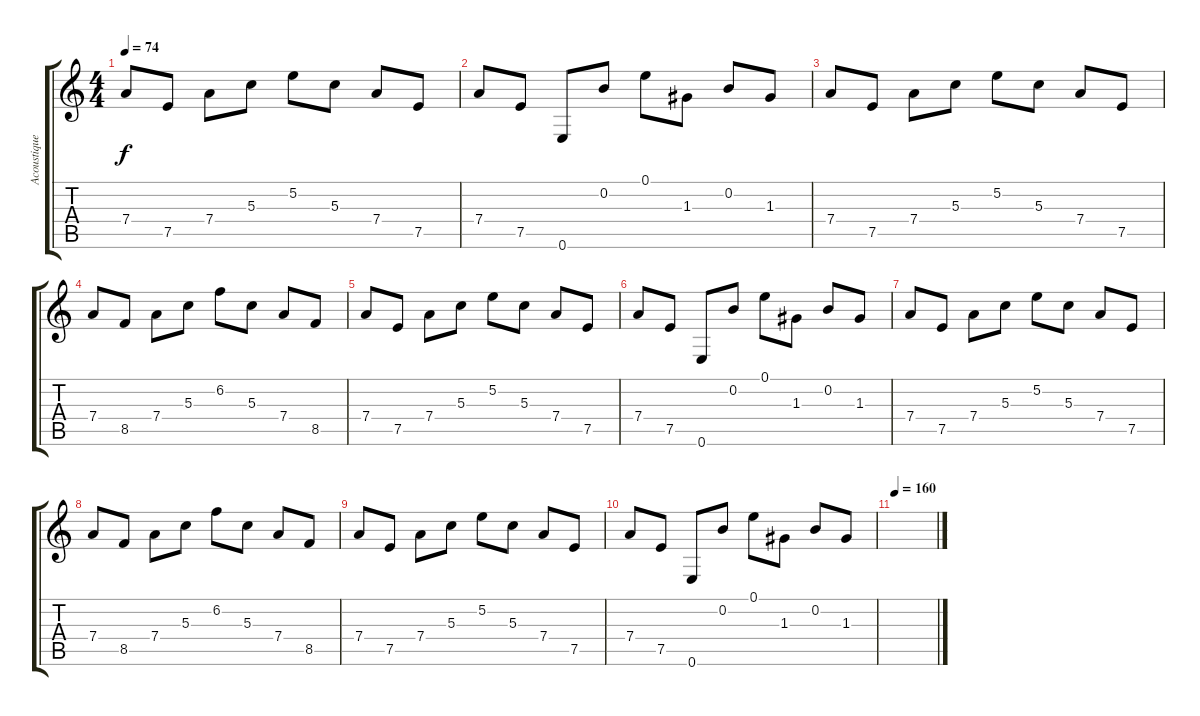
\track ("Acoustique 1" "Acoustique") {instrument acousticguitarsteel}
\staff {score tabs}
\tuning (E4 B3 G3 D3 A2 E2) {hide}
\ts (4 4)
\tempo 74
\clef g2
\ks c
7.4.8{dy f} 7.5.8 7.4.8 5.3.8 5.2.8 5.3.8 7.4.8 7.5.8 |
7.4.8 7.5.8 0.6.8 0.2.8 0.1.8 1.3.8 0.2.8 1.3.8 |
7.4.8 7.5.8 7.4.8 5.3.8 5.2.8 5.3.8 7.4.8 7.5.8 |
7.4.8 8.5.8 7.4.8 5.3.8 6.2.8 5.3.8 7.4.8 8.5.8 |
7.4.8 7.5.8 7.4.8 5.3.8 5.2.8 5.3.8 7.4.8 7.5.8 |
7.4.8 7.5.8 0.6.8 0.2.8 0.1.8 1.3.8 0.2.8 1.3.8 |
7.4.8 7.5.8 7.4.8 5.3.8 5.2.8 5.3.8 7.4.8 7.5.8 |
7.4.8 8.5.8 7.4.8 5.3.8 6.2.8 5.3.8 7.4.8 8.5.8 |
7.4.8 7.5.8 7.4.8 5.3.8 5.2.8 5.3.8 7.4.8 7.5.8 |
7.4.8 7.5.8 0.6.8 0.2.8 0.1.8 1.3.8 0.2.8 1.3.8 |
\tempo 160
